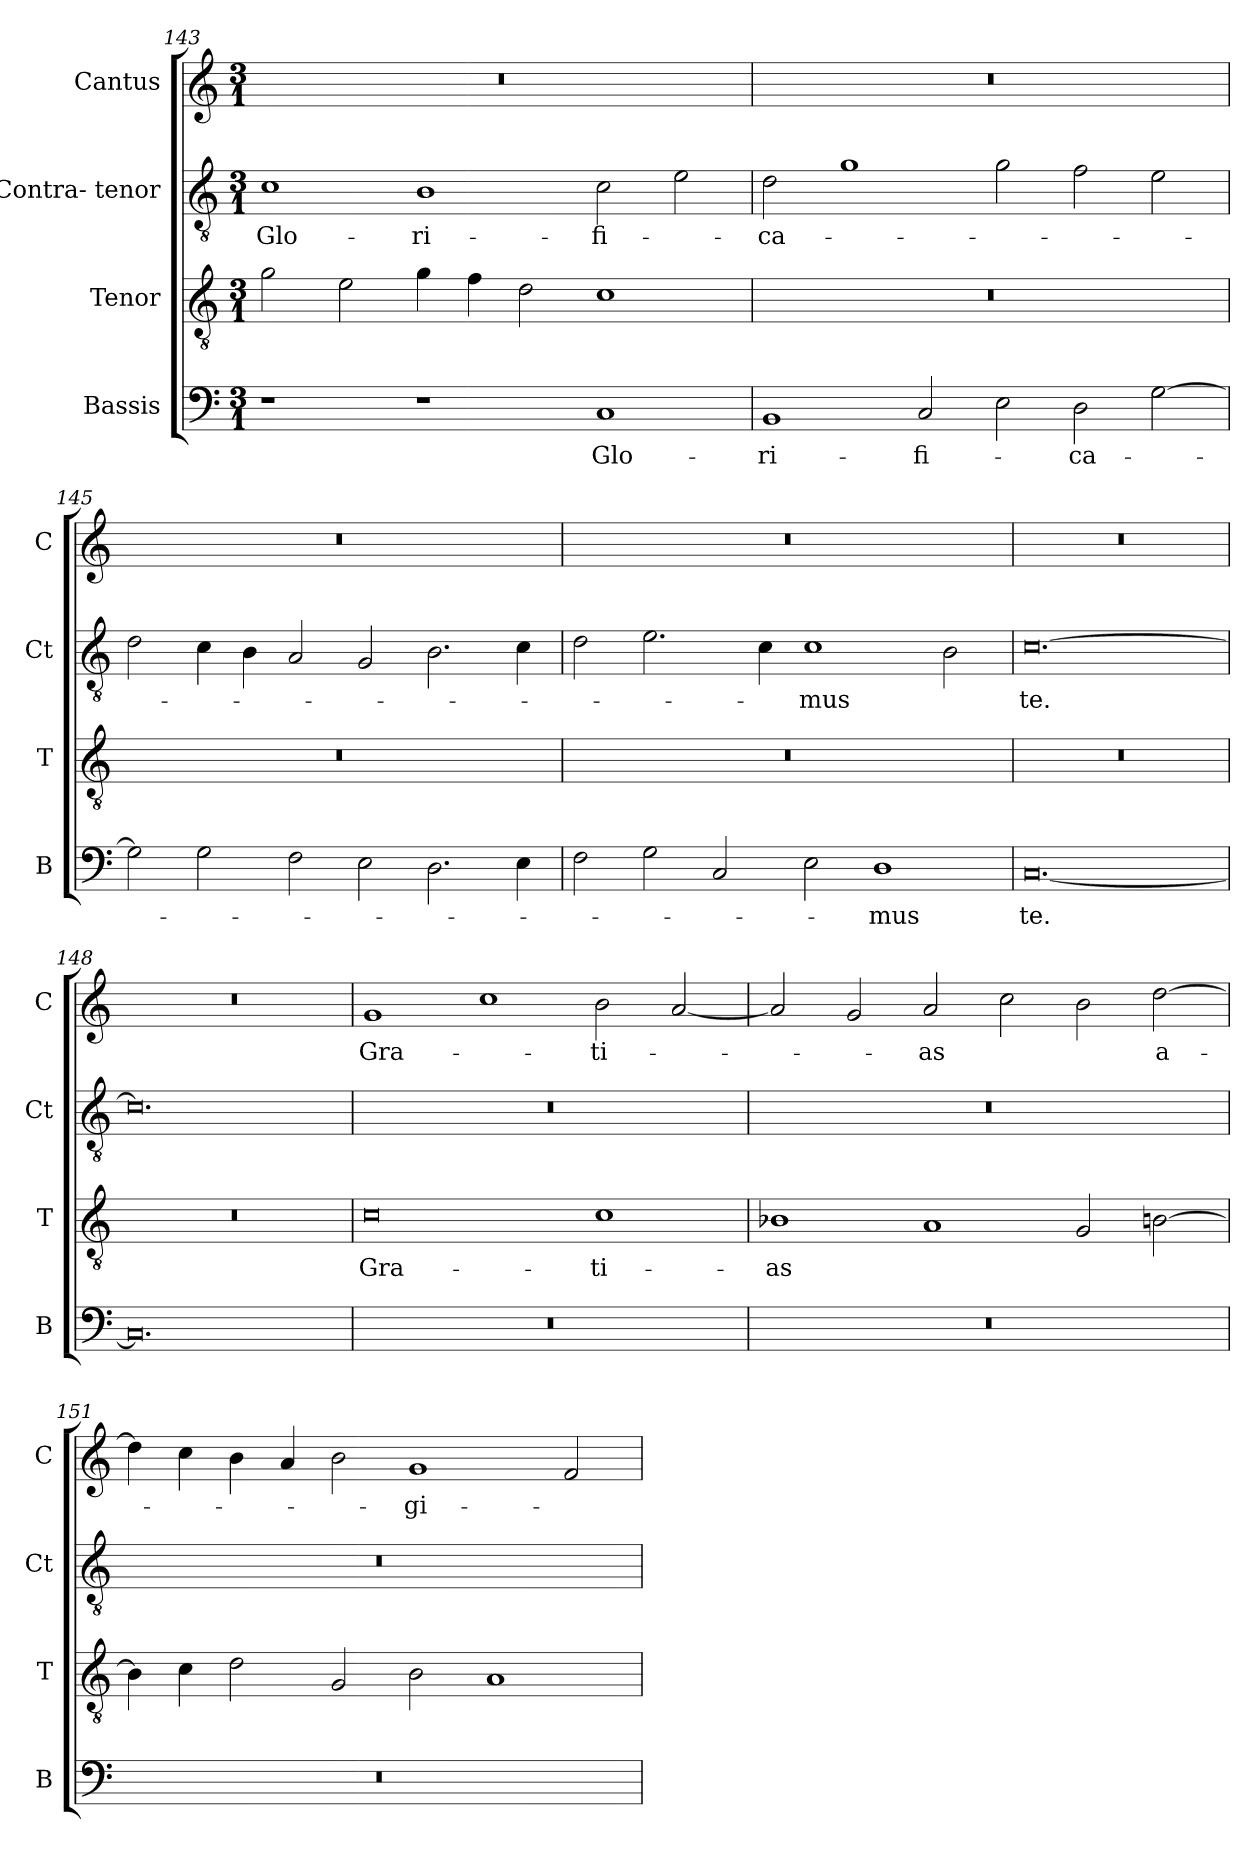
**kern	**text	**kern	**text	**kern	**text	**kern	**text
*part4	*part4	*part3	*part3	*part2	*part2	*part1	*part1
*staff4	*staff4	*staff3	*staff3	*staff2	*staff2	*staff1	*staff1
*I"Bassis	*	*I"Tenor	*	*I"Contra- tenor	*	*I"Cantus	*
*I'B	*	*I'T	*	*I'Ct	*	*I'C	*
*clefF4	*	*clefGv2	*	*clefGv2	*	*clefG2	*
*k[]	*	*k[]	*	*k[]	*	*k[]	*
*C:	*	*C:	*	*C:	*	*C:	*
*M3/1	*	*M3/1	*	*M3/1	*	*M3/1	*
=143	=143	=143	=143	=143	=143	=143	=143
!	!	!	!	!	!LO:LY:b	!	!
1r	.	2g\	.	1c	Glo-	0.r	.
.	.	2e\	.	.	.	.	.
!	!	!	!	!	!LO:LY:b	!	!
1r	.	4g\	.	1B	-ri-	.	.
.	.	4f\	.	.	.	.	.
.	.	2d\	.	.	.	.	.
!	!LO:LY:b	!	!	!	!LO:LY:b	!	!
1C	Glo-	1c	.	2c\	-fi-	.	.
.	.	.	.	2e\	.	.	.
!!LO:PB:g=z
=144	=144	=144	=144	=144	=144	=144	=144
!	!LO:LY:b	!	!	!	!LO:LY:b	!	!
1BB	-ri-	0.r	.	2d\	-ca-	0.r	.
.	.	.	.	1g	.	.	.
!	!LO:LY:b	!	!	!	!	!	!
2C/	-fi-	.	.	.	.	.	.
2E\	.	.	.	2g\	.	.	.
!	!LO:LY:b	!	!	!	!	!	!
2D\	-ca-	.	.	2f\	.	.	.
[2G\	.	.	.	2e\	.	.	.
=145	=145	=145	=145	=145	=145	=145	=145
2G\]	.	0.r	.	2d\	.	0.r	.
2G\	.	.	.	4c\	.	.	.
.	.	.	.	4B\	.	.	.
2F\	.	.	.	2A/	.	.	.
2E\	.	.	.	2G/	.	.	.
2.D\	.	.	.	2.B\	.	.	.
4E\	.	.	.	4c\	.	.	.
=146	=146	=146	=146	=146	=146	=146	=146
2F\	.	0.r	.	2d\	.	0.r	.
2G\	.	.	.	2.e\	.	.	.
2C/	.	.	.	.	.	.	.
.	.	.	.	4c\	.	.	.
!	!	!	!	!	!LO:LY:b	!	!
2E\	.	.	.	1c	-mus	.	.
!	!LO:LY:b	!	!	!	!	!	!
1D	-mus	.	.	.	.	.	.
.	.	.	.	2B\	.	.	.
=147	=147	=147	=147	=147	=147	=147	=147
!	!LO:LY:b	!	!	!	!LO:LY:b	!	!
[0.C	te.	0.r	.	[0.c	te.	0.r	.
=148	=148	=148	=148	=148	=148	=148	=148
0.C]	.	0.r	.	0.c]	.	0.r	.
!!LO:LB:g=z
=149	=149	=149	=149	=149	=149	=149	=149
!	!	!	!LO:LY:b	!	!	!	!LO:LY:b
0.r	.	0c	Gra-	0.r	.	1g	Gra-
.	.	.	.	.	.	1cc	.
!	!	!	!LO:LY:b	!	!	!	!LO:LY:b
.	.	1c	-ti-	.	.	2b\	-ti-
.	.	.	.	.	.	[2a/	.
=150	=150	=150	=150	=150	=150	=150	=150
!	!	!	!LO:LY:b	!	!	!	!
0.r	.	1B-X	-as	0.r	.	2a/]	.
.	.	.	.	.	.	2g/	.
!	!	!	!	!	!	!	!LO:LY:b
.	.	1A	.	.	.	2a/	-as
.	.	.	.	.	.	2cc\	.
.	.	2G/	.	.	.	2b\	.
!	!	!	!	!	!	!	!LO:LY:b
.	.	[2Bn\	.	.	.	[2dd\	a-
=151	=151	=151	=151	=151	=151	=151	=151
0.r	.	4B\]	.	0.r	.	4dd\]	.
.	.	4c\	.	.	.	4cc\	.
.	.	2d\	.	.	.	4b\	.
.	.	.	.	.	.	4a/	.
.	.	2G/	.	.	.	2b\	.
!	!	!	!	!	!	!	!LO:LY:b
.	.	2B\	.	.	.	1g	-gi-
.	.	1A	.	.	.	.	.
.	.	.	.	.	.	2f/	.
=	=	=	=	=	=	=	=
*-	*-	*-	*-	*-	*-	*-	*-
